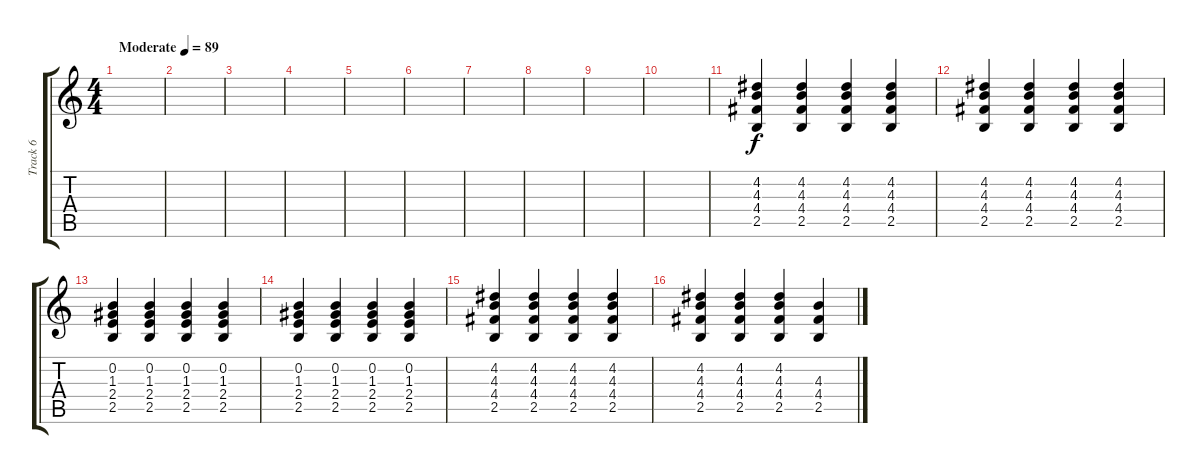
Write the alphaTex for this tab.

\track ("Track 6" "Track 6") {instrument overdrivenguitar}
\staff {score tabs}
\tuning (E4 B3 G3 D3 A2 E2) {hide}
\ts (4 4)
\tempo (89 "Moderate")
\clef g2
\ks c
|
|
|
|
|
|
|
|
|
|
(4.2 4.3 4.4 2.5).4 (4.2 4.3 4.4 2.5).4 (4.2 4.3 4.4 2.5).4 (4.2 4.3 4.4 2.5).4 |
(4.2 4.3 4.4 2.5).4 (4.2 4.3 4.4 2.5).4 (4.2 4.3 4.4 2.5).4 (4.2 4.3 4.4 2.5).4 |
(0.2 1.3 2.4 2.5).4 (0.2 1.3 2.4 2.5).4 (0.2 1.3 2.4 2.5).4 (0.2 1.3 2.4 2.5).4 |
(0.2 1.3 2.4 2.5).4 (0.2 1.3 2.4 2.5).4 (0.2 1.3 2.4 2.5).4 (0.2 1.3 2.4 2.5).4 |
(4.2 4.3 4.4 2.5).4 (4.2 4.3 4.4 2.5).4 (4.2 4.3 4.4 2.5).4 (4.2 4.3 4.4 2.5).4 |
(4.2 4.3 4.4 2.5).4 (4.2 4.3 4.4 2.5).4 (4.2 4.3 4.4 2.5).4 (4.3 4.4 2.5).4
